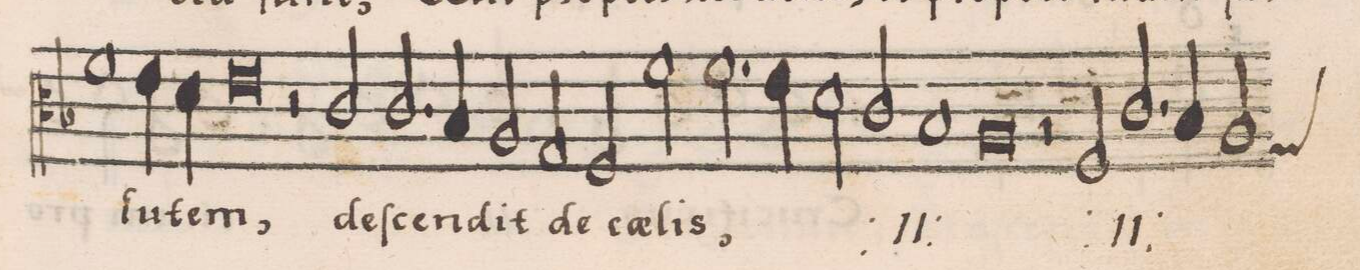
**kern	**text
*I"CANTVS	*
*clefC3	*
*k[b-]	*
*M2/1	*
1f	-lu-
4e\	-tem,
4d\	.
=65-	=65-
0e	.
=66-	=66-
2r	.
2c/	de-
2.c/	-ſcen-
4B-/	-dit
=67-	=67-
2A/	de
2G/	cae-
2F/	-lis,
*	*ij
2f\	de-
=68-	=68-
2.f\	-ſcen-
4e\	.
2d\	-dit
2c/	de
=69-	=69-
1B-	cae-
0A	-lis
=70-	=70-
2r	.
2F/	de-
=71-	=71-
2.c/	-ſcen-
4B-/	-dit
*custos:G	*
2A/	de
*-	*-
